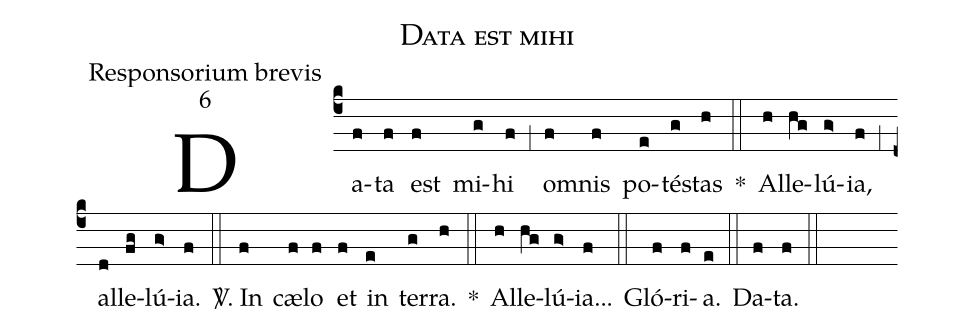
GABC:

name:Data est mihi;
office-part:Responsorium brevis;
mode:6;
%%
(c4) Da(f)ta(f) est(f) mi(g)hi(f) (,1) o(f)mnis(f) po(e)té(g)stas(h) *(::) Al(h)le(hg)lú(g>)ia,(f) (,1) al(d)le(fg)lú(g>)ia.(f) (::)

<sp>V/</sp>. In(f) cæ(f)lo(f) et(f) in(e) ter(g)ra.(h) *(::) Al(h)le(hg)lú(g>)ia...(f) (::)

Gló(f)ri(f)a.(e) (::)
Da(f)ta.(f) (::)
